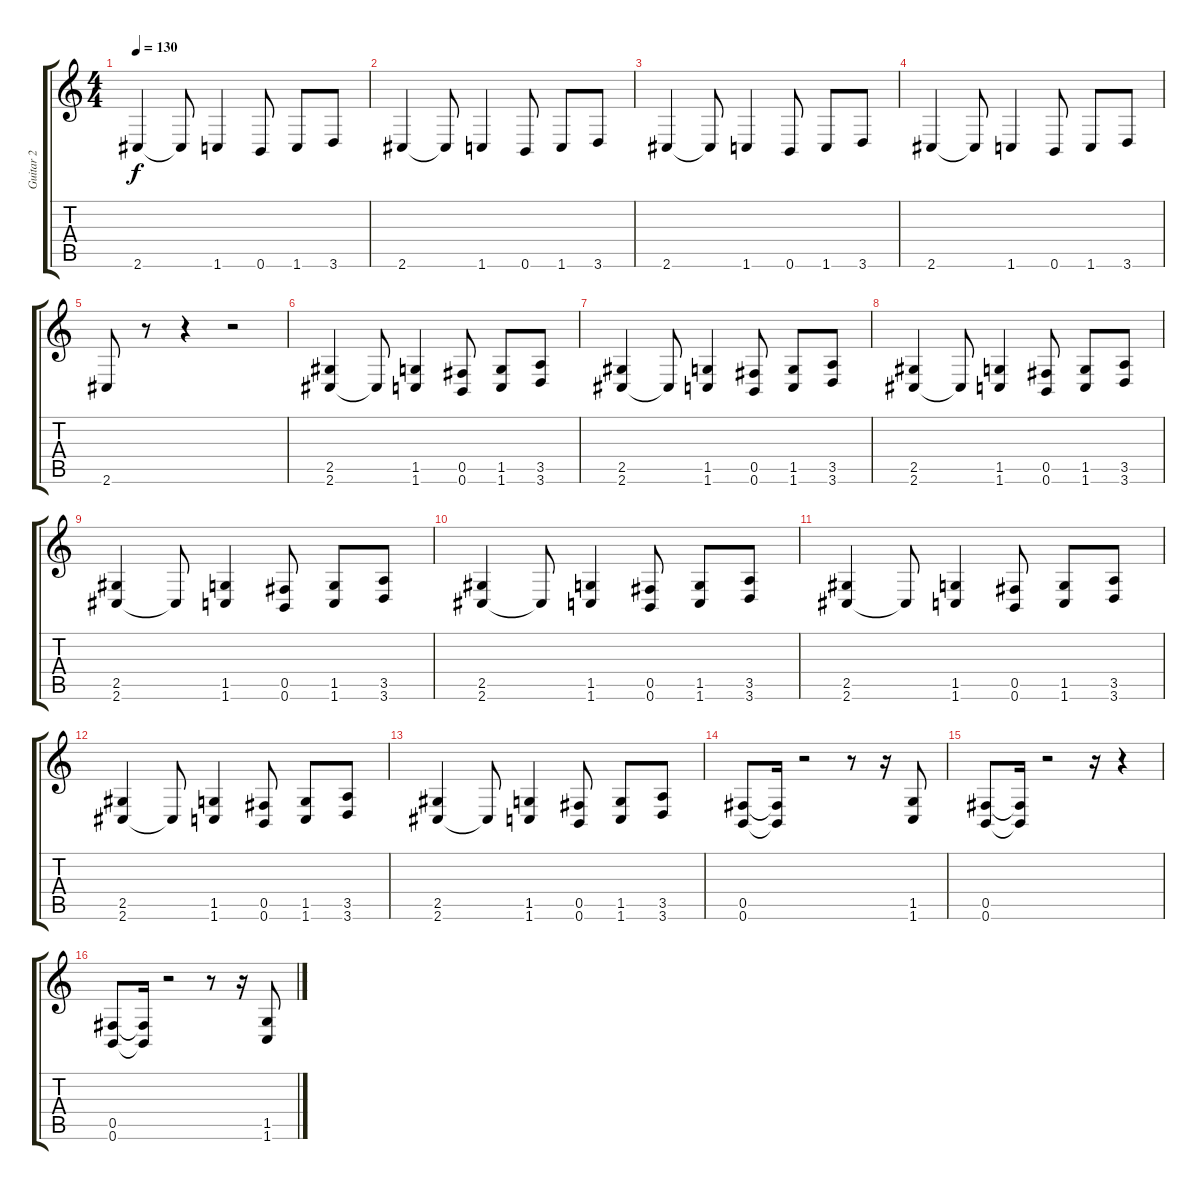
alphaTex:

\track ("Guitar 2" "Guitar 2") {instrument distortionguitar}
\staff {score tabs}
\tuning (Db4 Ab3 E3 B2 Gb2 B1) {hide}
\ts (4 4)
\tempo 130
\clef g2
\ks c
2.6.4{dy f} 2.6{t}.8 1.6.4 0.6.8 1.6.8 3.6.8 |
2.6.4 2.6{t}.8 1.6.4 0.6.8 1.6.8 3.6.8 |
2.6.4 2.6{t}.8 1.6.4 0.6.8 1.6.8 3.6.8 |
2.6.4 2.6{t}.8 1.6.4 0.6.8 1.6.8 3.6.8 |
2.6.8 r.8 r.4 r.2 |
(2.5 2.6).4 2.6{t}.8 (1.5 1.6).4 (0.5 0.6).8 (1.5 1.6).8 (3.5 3.6).8 |
(2.5 2.6).4 2.6{t}.8 (1.5 1.6).4 (0.5 0.6).8 (1.5 1.6).8 (3.5 3.6).8 |
(2.5 2.6).4 2.6{t}.8 (1.5 1.6).4 (0.5 0.6).8 (1.5 1.6).8 (3.5 3.6).8 |
(2.5 2.6).4 2.6{t}.8 (1.5 1.6).4 (0.5 0.6).8 (1.5 1.6).8 (3.5 3.6).8 |
(2.5 2.6).4 2.6{t}.8 (1.5 1.6).4 (0.5 0.6).8 (1.5 1.6).8 (3.5 3.6).8 |
(2.5 2.6).4 2.6{t}.8 (1.5 1.6).4 (0.5 0.6).8 (1.5 1.6).8 (3.5 3.6).8 |
(2.5 2.6).4 2.6{t}.8 (1.5 1.6).4 (0.5 0.6).8 (1.5 1.6).8 (3.5 3.6).8 |
(2.5 2.6).4 2.6{t}.8 (1.5 1.6).4 (0.5 0.6).8 (1.5 1.6).8 (3.5 3.6).8 |
(0.5 0.6).8 (0.5{t} 0.6{t}).16 r.2 r.8 r.16 (1.5 1.6).8 |
(0.5 0.6).8 (0.5{t} 0.6{t}).16 r.2 r.16 r.4 |
(0.5 0.6).8 (0.5{t} 0.6{t}).16 r.2 r.8 r.16 (1.5 1.6).8
